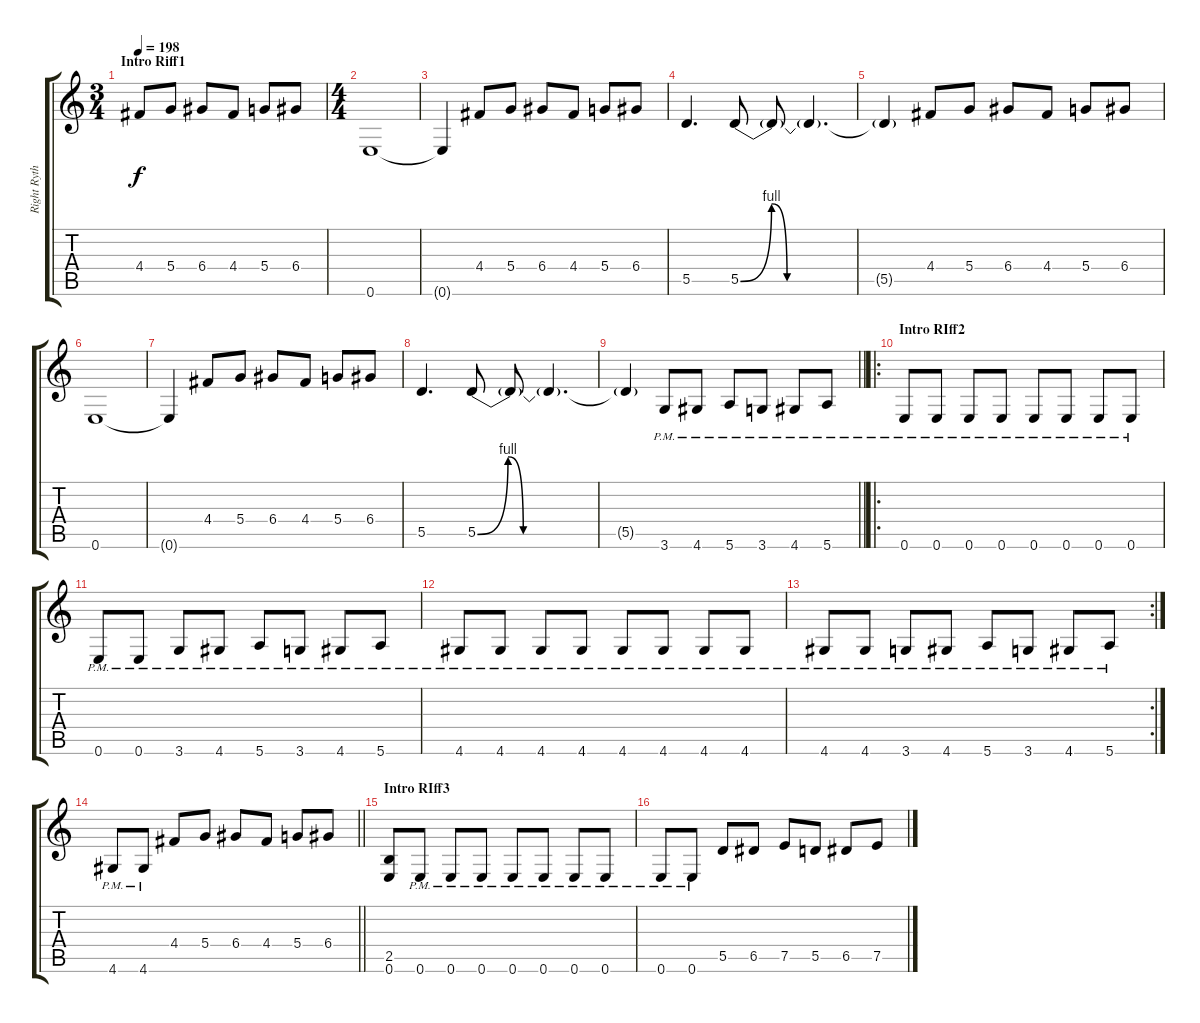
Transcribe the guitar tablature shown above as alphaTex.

\track ("Right Rythm Guitar" "Right Ryth") {instrument distortionguitar}
\staff {score tabs}
\tuning (E4 B3 G3 D3 A2 E2) {hide}
\ts (3 4)
\section ("" "Intro Riff1 ")
\tempo 198
\clef g2
\ks c
4.4.8{dy f instrument distortionguitar} 5.4.8 6.4.8 4.4.8 5.4.8 6.4.8 |
\ts (4 4)
0.6.1 |
0.6{t}.4 4.4.8 5.4.8 6.4.8 4.4.8 5.4.8 6.4.8 |
5.5.4{d} 5.5{be (custom 0 0 10 4 15 0 30 0 60 0)}.8 5.5{t}.8 5.5{t}.4{d} |
5.5{t}.4 4.4.8 5.4.8 6.4.8 4.4.8 5.4.8 6.4.8 |
0.6.1 |
0.6{t}.4 4.4.8 5.4.8 6.4.8 4.4.8 5.4.8 6.4.8 |
5.5.4{d} 5.5{be (custom 0 0 10 4 15 0 30 0 60 0)}.8 5.5{t}.8 5.5{t}.4{d} |
\barLineRight lightlight
5.5{t}.4 3.6{pm}.8 4.6{pm}.8 5.6{pm}.8 3.6{pm}.8 4.6{pm}.8 5.6{pm}.8 |
\ro
\section ("" "Intro RIff2")
0.6{pm}.8 0.6{pm}.8 0.6{pm}.8 0.6{pm}.8 0.6{pm}.8 0.6{pm}.8 0.6{pm}.8 0.6{pm}.8 |
0.6{pm}.8 0.6{pm}.8 3.6{pm}.8 4.6{pm}.8 5.6{pm}.8 3.6{pm}.8 4.6{pm}.8 5.6{pm}.8 |
4.6{pm}.8 4.6{pm}.8 4.6{pm}.8 4.6{pm}.8 4.6{pm}.8 4.6{pm}.8 4.6{pm}.8 4.6{pm}.8 |
\rc 2
4.6{pm}.8 4.6{pm}.8 3.6{pm}.8 4.6{pm}.8 5.6{pm}.8 3.6{pm}.8 4.6{pm}.8 5.6{pm}.8 |
\barLineRight lightlight
4.6{pm}.8 4.6{pm}.8 4.4.8 5.4.8 6.4.8 4.4.8 5.4.8 6.4.8 |
\section ("" "Intro RIff3")
(2.5 0.6).8 0.6{pm}.8 0.6{pm}.8 0.6{pm}.8 0.6{pm}.8 0.6{pm}.8 0.6{pm}.8 0.6{pm}.8 |
0.6{pm}.8 0.6{pm}.8 5.5.8 6.5.8 7.5.8 5.5.8 6.5.8 7.5.8
